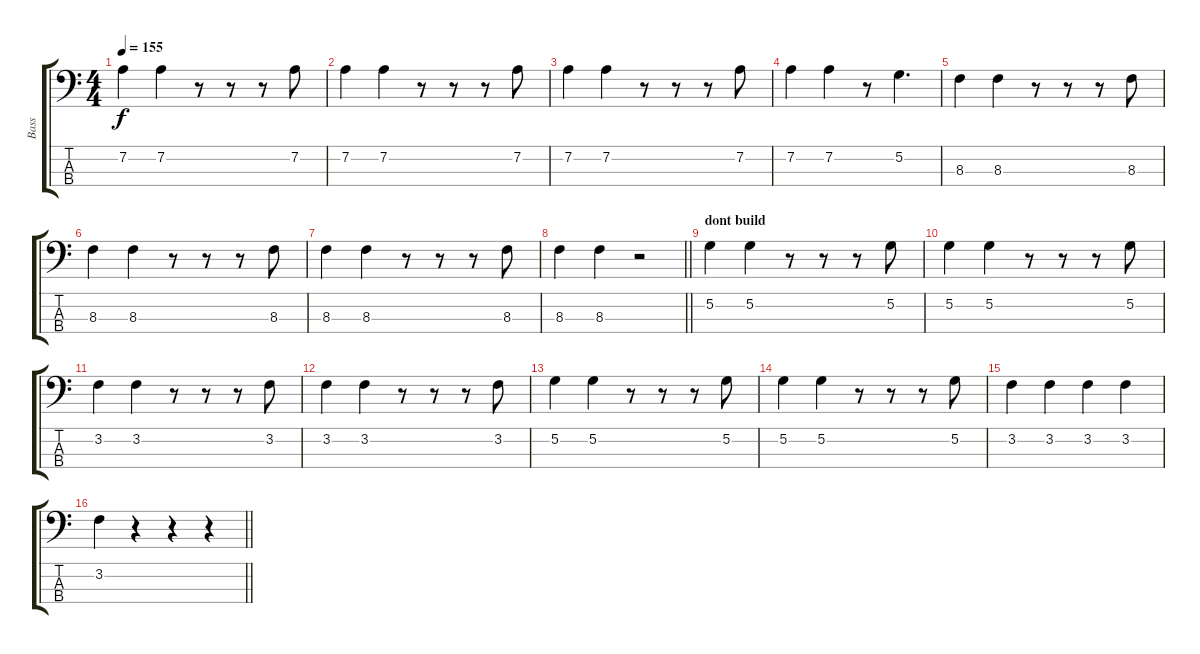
\track ("Bass" "Bass") {instrument electricbassfinger}
\staff {score tabs}
\tuning (G2 D2 A1 E1) {hide}
\ts (4 4)
\tempo 155
\clef f4
\ks c
7.2.4{dy f} 7.2.4 r.8 r.8 r.8 7.2.8 |
7.2.4 7.2.4 r.8 r.8 r.8 7.2.8 |
7.2.4 7.2.4 r.8 r.8 r.8 7.2.8 |
7.2.4 7.2.4 r.8 5.2.4{d} |
8.3.4 8.3.4 r.8 r.8 r.8 8.3.8 |
8.3.4 8.3.4 r.8 r.8 r.8 8.3.8 |
8.3.4 8.3.4 r.8 r.8 r.8 8.3.8 |
\barLineRight lightlight
8.3.4 8.3.4 r.2 |
\section ("" "dont build")
5.2.4 5.2.4 r.8 r.8 r.8 5.2.8 |
5.2.4 5.2.4 r.8 r.8 r.8 5.2.8 |
3.2.4 3.2.4 r.8 r.8 r.8 3.2.8 |
3.2.4 3.2.4 r.8 r.8 r.8 3.2.8 |
5.2.4 5.2.4 r.8 r.8 r.8 5.2.8 |
5.2.4 5.2.4 r.8 r.8 r.8 5.2.8 |
3.2.4 3.2.4 3.2.4 3.2.4 |
\barLineRight lightlight
3.2.4 r.4 r.4 r.4
